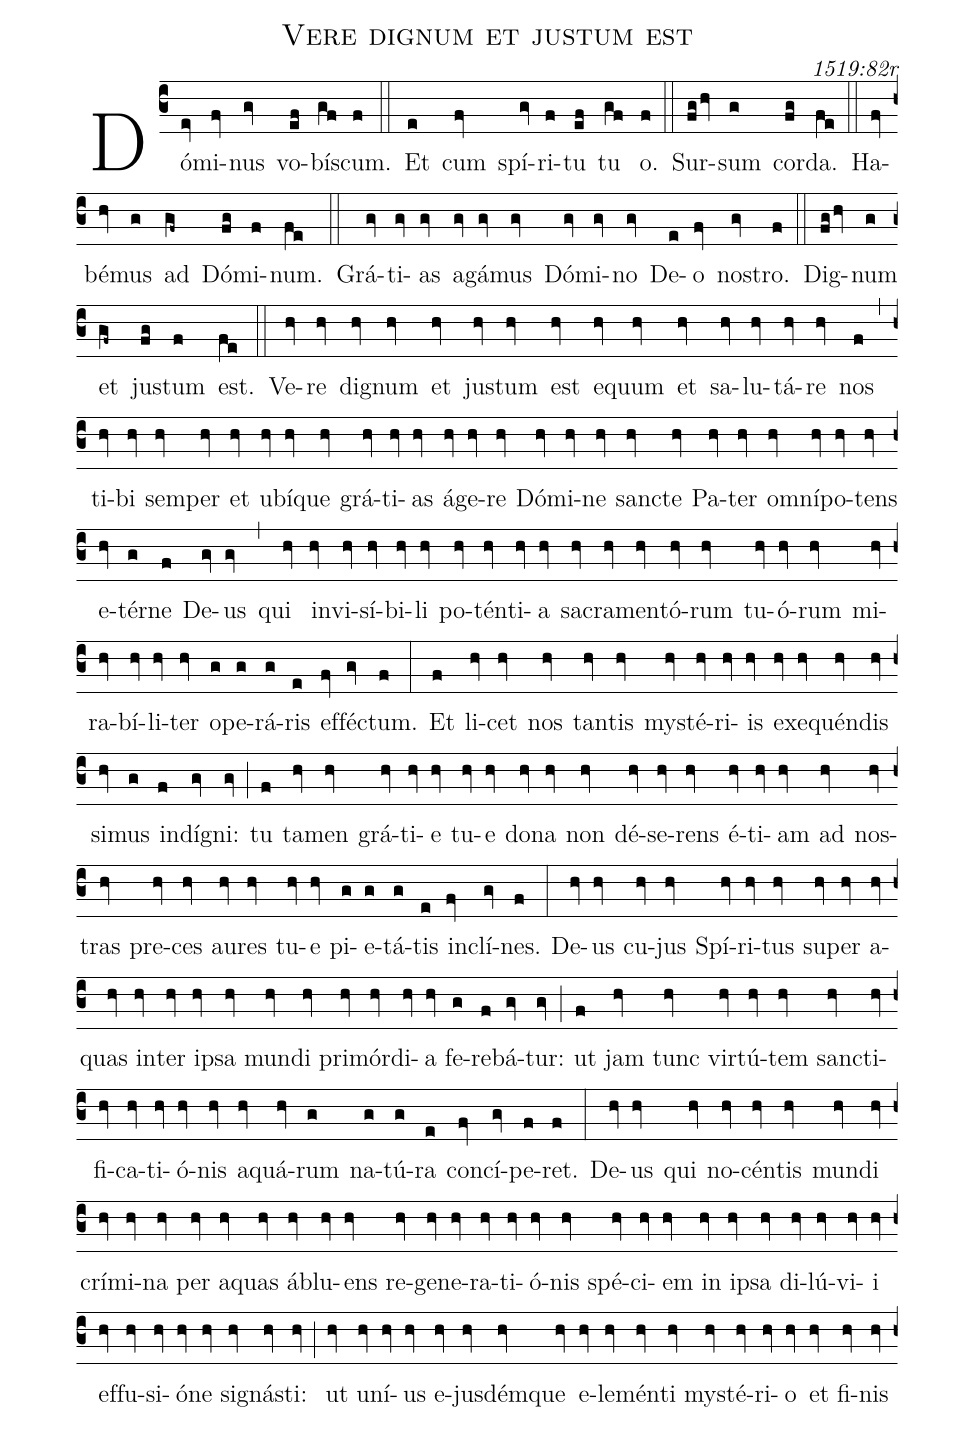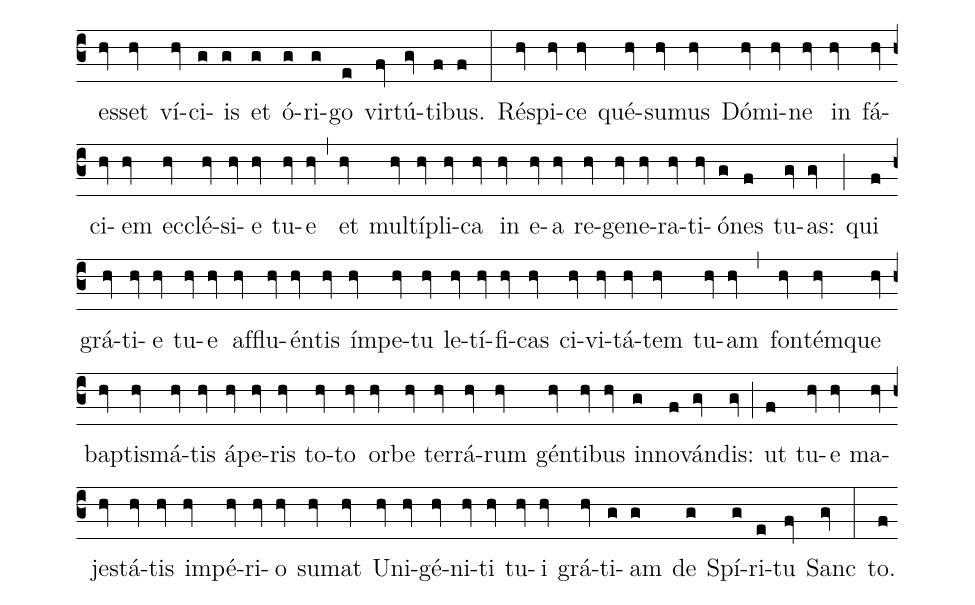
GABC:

name: Vere dignum et justum est;
commentary: 1519:82r;
%%
(c3) Dó(ev)mi(fv)nus(gv) vo(ef)bís(gf)cum.(f) (::)

Et(e) cum(fv) spí(gv)ri(f)tu(ef) tu(gf) o.(f) (::)

Sur(fghv)sum(g) cor(fg)da.(fe) (::)

Ha(fv)bé(hv)mus(g) ad(gf~) Dó(fg)mi(f)num.(fe) (::)

Grá(gv)ti(gv)as(gv) a(gv)gá(gv)mus(gv) Dó(gv)mi(gv)no(gv) De(e)o(fv) nos(gv)tro.(f) (::)

Dig(fghv)num(g) et(gf~) jus(fg)tum(f) est.(fe) (::)

Ve(hv)re(hv) dig(hv)num(hv) et(hv) jus(hv)tum(hv) est(hv) eq(hv)uum(hv) et(hv) sa(hv)lu(hv)tá(hv)re(hv) nos(f) (,)
ti(hv)bi(hv) sem(hv)per(hv) et(hv) u(hv)bí(hv)que(hv) grá(hv)ti(hv)as(hv) á(hv)ge(hv)re(hv) Dó(hv)mi(hv)ne(hv) sanc(hv)te(hv) Pa(hv)ter(hv) om(hv)ní(hv)po(hv)tens(hv) e(hv)tér(g)ne(f) De(gv)us(gv) (,)
qui(hv) in(hv)vi(hv)sí(hv)bi(hv)li(hv) po(hv)tén(hv)ti(hv)a(hv) sa(hv)cra(hv)men(hv)tó(hv)rum(hv) tu(hv)ó(hv)rum(hv) mi(hv)ra(hv)bí(hv)li(hv)ter(hv) o(g)pe(g)rá(g)ris(e) ef(fv)féc(gv)tum.(f) (:)

Et(f) li(hv)cet(hv) nos(hv) tan(hv)tis(hv) mys(hv)té(hv)ri(hv)is(hv) ex(hv)e(hv)quén(hv)dis(hv) si(hv)mus(g) in(f)díg(gv)ni:(gv) (;)
tu(f) ta(hv)men(hv) grá(hv)ti(hv)e(hv) tu(hv)e(hv) do(hv)na(hv) non(hv) dé(hv)se(hv)rens(hv) é(hv)ti(hv)am(hv) ad(hv) nos(hv)tras(hv) pre(hv)ces(hv) au(hv)res(hv) tu(hv)e(hv) pi(g)e(g)tá(g)tis(e) in(fv)clí(gv)nes.(f) (:)

De(hv)us(hv) cu(hv)jus(hv) Spí(hv)ri(hv)tus(hv) su(hv)per(hv) a(hv)quas(hv) in(hv)ter(hv) ip(hv)sa(hv) mun(hv)di(hv) pri(hv)mór(hv)di(hv)a(hv) fe(g)re(f)bá(gv)tur:(gv) (;)
ut(f) jam(hv) tunc(hv) vir(hv)tú(hv)tem(hv) sanc(hv)ti(hv)fi(hv)ca(hv)ti(hv)ó(hv)nis(hv) a(hv)quá(hv)rum(g) na(g)tú(g)ra(e) con(fv)cí(gv)pe(f)ret.(f) (:)

De(hv)us(hv) qui(hv) no(hv)cén(hv)tis(hv) mun(hv)di(hv) crí(hv)mi(hv)na(hv) per(hv) a(hv)quas(hv) áb(hv)lu(hv)ens(hv) re(hv)ge(hv)ne(hv)ra(hv)ti(hv)ó(hv)nis(hv) spé(hv)ci(hv)em(hv) in(hv) ip(hv)sa(hv) di(hv)lú(hv)vi(hv)i(hv) ef(hv)fu(hv)si(hv)ó(hv)ne(hv) sig(hv)nás(hv)ti:(hv) (;)
ut(hv) u(hv)ní(hv)us(hv) e(hv)jus(hv)dém(hv)que(hv) e(hv)le(hv)mén(hv)ti(hv) mys(hv)té(hv)ri(hv)o(hv) et(hv) fi(hv)nis(hv) es(hv)set(hv) ví(hv)ci(g)is(g) et(g) ó(g)ri(g)go(e) vir(fv)tú(gv)ti(f)bus.(f) (:)

Rés(hv)pi(hv)ce(hv) qué(hv)su(hv)mus(hv) Dó(hv)mi(hv)ne(hv) in(hv) fá(hv)ci(hv)em(hv) ec(hv)clé(hv)si(hv)e(hv) tu(hv)e(hv) (,)
et(hv) mul(hv)tí(hv)pli(hv)ca(hv) in(hv) e(hv)a(hv) re(hv)ge(hv)ne(hv)ra(hv)ti(hv)ó(g)nes(f) tu(gv)as:(gv) (;)
qui(f) grá(hv)ti(hv)e(hv) tu(hv)e(hv) af(hv)flu(hv)én(hv)tis(hv) ím(hv)pe(hv)tu(hv) le(hv)tí(hv)fi(hv)cas(hv) ci(hv)vi(hv)tá(hv)tem(hv) tu(hv)am(hv) (,)
fon(hv)tém(hv)que(hv) bap(hv)tis(hv)má(hv)tis(hv) á(hv)pe(hv)ris(hv) to(hv)to(hv) or(hv)be(hv) ter(hv)rá(hv)rum(hv) gén(hv)ti(hv)bus(hv) in(g)no(f)ván(gv)dis:(gv) (;)
ut(f) tu(hv)e(hv) ma(hv)jes(hv)tá(hv)tis(hv) im(hv)pé(hv)ri(hv)o(hv) su(hv)mat(hv) U(hv)ni(hv)gé(hv)ni(hv)ti(hv) tu(hv)i(hv) grá(hv)ti(g)am(g) de(g) Spí(g)ri(e)tu(fv) Sanc(gv) (:)

to.(f)
